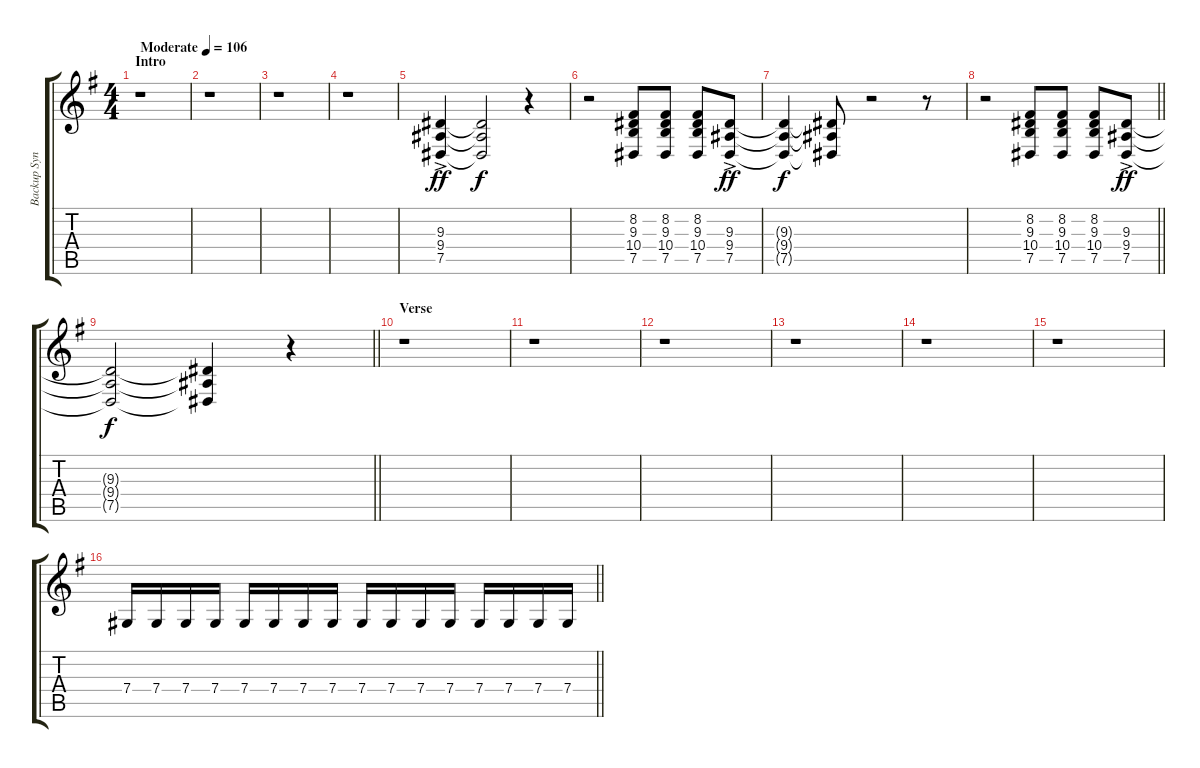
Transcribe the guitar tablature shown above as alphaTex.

\track ("Backup Synth" "Backup Syn") {instrument fx4atmosphere}
\staff {score tabs}
\tuning (Eb4 Bb3 Gb3 Db3 Ab2 Eb2) {hide}
\ts (4 4)
\section ("" "Intro")
\tempo (106 "Moderate")
\clef g2
\ks g
r.1{dy ff instrument fx4atmosphere} |
r.1 |
r.1 |
r.1 |
(9.3{ac} 9.4{ac} 7.5{ac}).4 (9.3{t} 9.4{t} 7.5{t}).2{dy f} r.4 |
r.2 (8.2 9.3 10.4 7.5).8 (8.2 9.3 10.4 7.5).8 (8.2 9.3 10.4 7.5).8 (9.3{ac} 9.4{ac} 7.5{ac}).8{dy ff} |
(9.3{t} 9.4{t} 7.5{t}).4{dy f} (9.3{t} 9.4{t} 7.5{t}).8 r.2 r.8 |
\barLineRight lightlight
r.2 (8.2 9.3 10.4 7.5).8 (8.2 9.3 10.4 7.5).8 (8.2 9.3 10.4 7.5).8 (9.3{ac} 9.4{ac} 7.5{ac}).8{dy ff} |
\barLineRight lightlight
(9.3{t} 9.4{t} 7.5{t}).2{dy f} (9.3{t} 9.4{t} 7.5{t}).4 r.4 |
\section ("" "Verse")
r.1 |
r.1 |
r.1 |
r.1 |
r.1 |
r.1 |
\barLineRight lightlight
7.4.16{volume 13} 7.4.16 7.4.16 7.4.16 7.4.16 7.4.16 7.4.16 7.4.16 7.4.16 7.4.16 7.4.16 7.4.16 7.4.16 7.4.16 7.4.16 7.4.16
